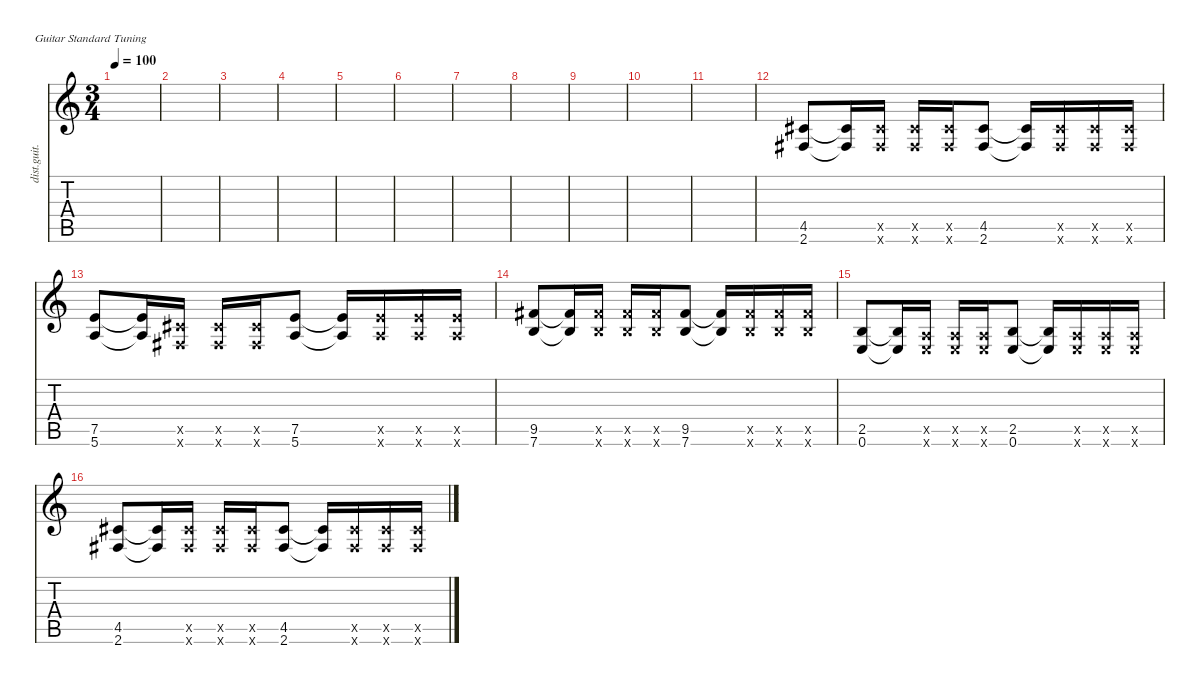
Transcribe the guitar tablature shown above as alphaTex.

\defaultSystemsLayout 4
\hideDynamics
\bracketExtendMode nobrackets
\otherSystemsTrackNameOrientation horizontal
\track ("Distortion Guitar" "dist.guit.") {instrument distortionguitar}
\staff {score tabs}
\tuning (E4 B3 G3 D3 A2 E2)
\ts (3 4)
\tempo 100
\clef g2
\ks c
|
|
|
|
|
|
|
|
|
|
|
(2.6{acc #} 4.5{acc #}).8{beam Up} (4.5{t acc #} 2.6{t acc #}).16{beam Up} (4.5{x acc #} 2.6{x acc #}).16{beam Up} (4.5{x acc #} 2.6{x acc #}).16{beam Up} (4.5{x acc #} 2.6{x acc #}).16{beam Up} (2.6{acc #} 4.5{acc #}).8{beam Up} (2.6{t acc #} 4.5{t acc #}).16{beam Up} (4.5{x acc #} 2.6{x acc #}).16{beam Up} (4.5{x acc #} 2.6{x acc #}).16{beam Up} (4.5{x acc #} 2.6{x acc #}).16{beam Up} |
(5.6 7.5).8{beam Up} (7.5{t} 5.6{t}).16{beam Up} (4.5{x acc #} 2.6{x acc #}).16{beam Up} (4.5{x acc #} 2.6{x acc #}).16{beam Up} (4.5{x acc #} 2.6{x acc #}).16{beam Up} (5.6 7.5).8{beam Up} (5.6{t} 7.5{t}).16{beam Up} (7.5{x} 5.6{x}).16{beam Up} (7.5{x} 5.6{x}).16{beam Up} (7.5{x} 5.6{x}).16{beam Up} |
(9.5{acc #} 7.6).8{beam Up} (9.5{t acc #} 7.6{t}).16{beam Up} (9.5{x acc #} 7.6{x}).16{beam Up} (9.5{x acc #} 7.6{x}).16{beam Up} (9.5{x acc #} 7.6{x}).16{beam Up} (9.5{acc #} 7.6).8{beam Up} (9.5{t acc #} 7.6{t}).16{beam Up} (9.5{x acc #} 7.6{x}).16{beam Up} (9.5{x acc #} 7.6{x}).16{beam Up} (9.5{x acc #} 7.6{x}).16{beam Up} |
(2.5 0.6).8{beam Up} (2.5{t} 0.6{t}).16{beam Up} (0.5{x} 0.6{x}).16{beam Up} (0.5{x} 0.6{x}).16{beam Up} (0.5{x} 0.6{x}).16{beam Up} (2.5 0.6).8{beam Up} (2.5{t} 0.6{t}).16{beam Up} (0.5{x} 0.6{x}).16{beam Up} (0.5{x} 0.6{x}).16{beam Up} (0.5{x} 0.6{x}).16{beam Up} |
(2.6{acc #} 4.5{acc #}).8{beam Up} (4.5{t acc #} 2.6{t acc #}).16{beam Up} (4.5{x acc #} 2.6{x acc #}).16{beam Up} (4.5{x acc #} 2.6{x acc #}).16{beam Up} (4.5{x acc #} 2.6{x acc #}).16{beam Up} (2.6{acc #} 4.5{acc #}).8{beam Up} (2.6{t acc #} 4.5{t acc #}).16{beam Up} (4.5{x acc #} 2.6{x acc #}).16{beam Up} (4.5{x acc #} 2.6{x acc #}).16{beam Up} (4.5{x acc #} 2.6{x acc #}).16{beam Up}
